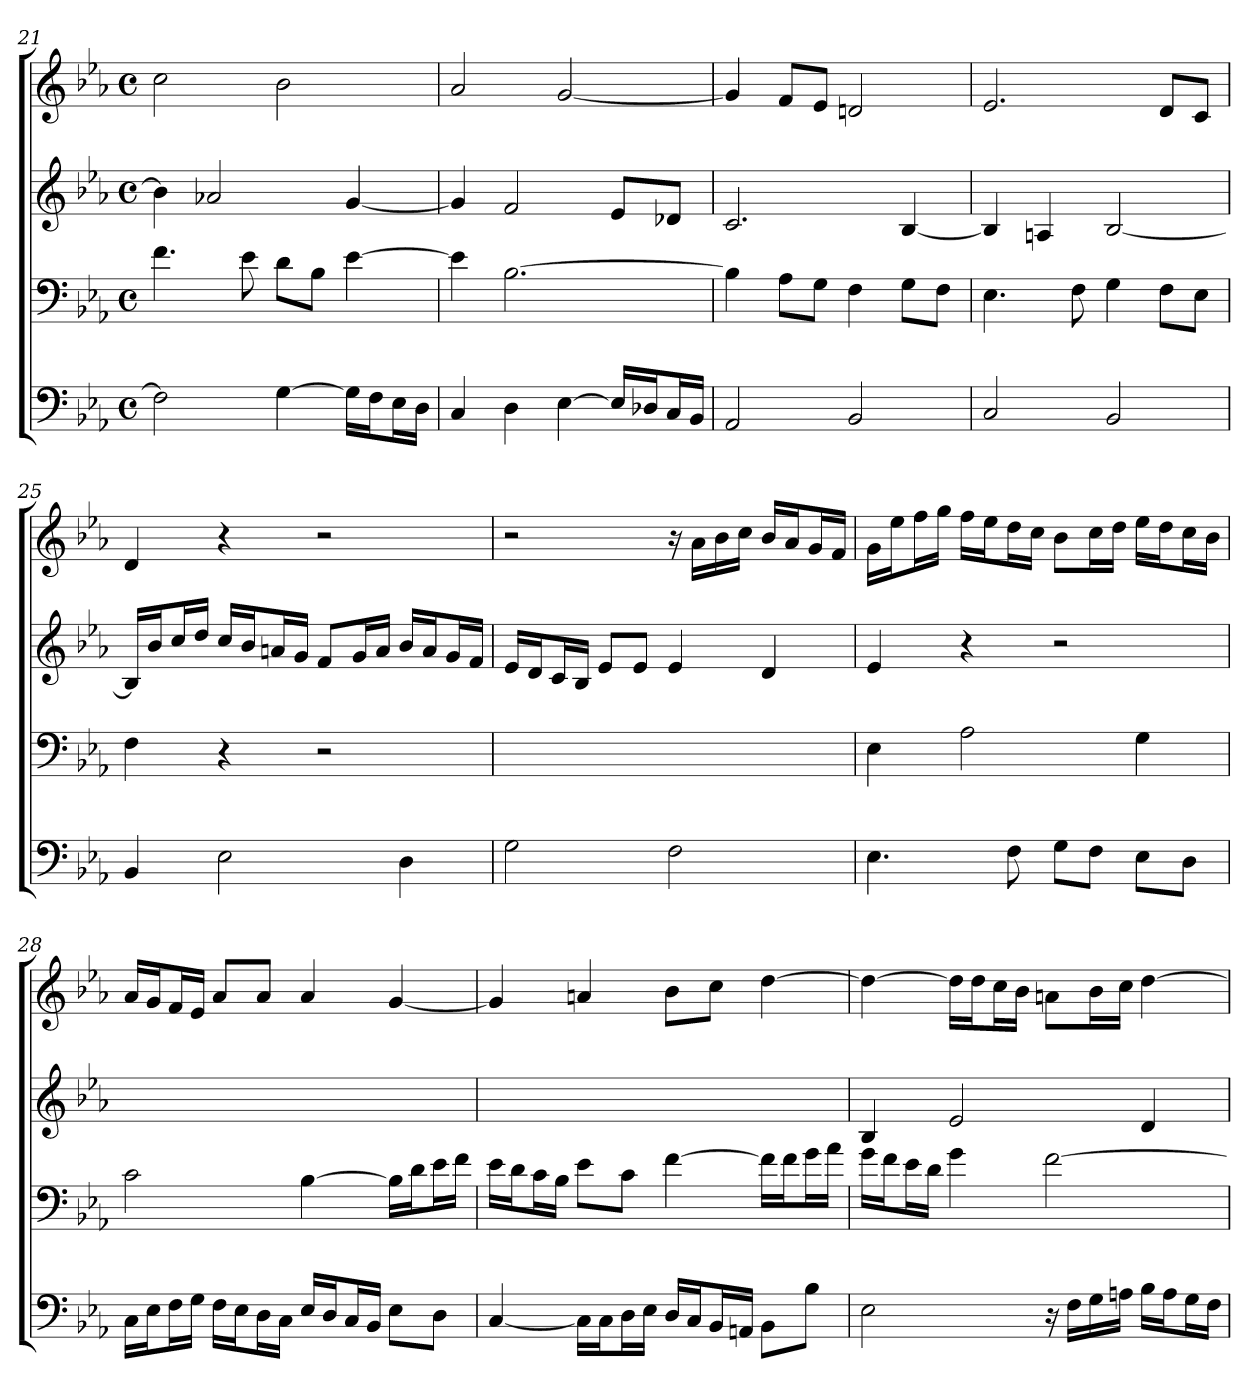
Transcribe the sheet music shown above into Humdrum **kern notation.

**kern	**kern	**kern	**kern
*part4	*part3	*part2	*part1
*staff4	*staff3	*staff2	*staff1
*clefF4	*clefF4	*clefG2	*clefG2
*k[b-e-a-]	*k[b-e-a-]	*k[b-e-a-]	*k[b-e-a-]
*E-:	*E-:	*E-:	*E-:
*M4/4	*M4/4	*M4/4	*M4/4
*met(c)	*met(c)	*met(c)	*met(c)
=21	=21	=21	=21
2F]	4.f	4b-]	2cc
.	.	2a-X	.
.	8e-	.	.
[4G	8d\L	.	2b-
.	8B-\J	.	.
16G\LL]	[4e-	[4g	.
16F\J	.	.	.
16E-\L	.	.	.
16D\JJ	.	.	.
=22	=22	=22	=22
4C	4e-]	4g]	2a-
4D	[2.B-	2f	.
[4E-	.	.	[2g
16E-/LL]	.	8e-/L	.
16D-X/J	.	.	.
16C/L	.	8d-X/J	.
16BB-/JJ	.	.	.
=23	=23	=23	=23
2AA-	4B-]	2.c	4g]
.	8A-\L	.	8f/L
.	8G\J	.	8e-/J
2BB-	4F	.	2dn
.	8G\L	[4B-	.
.	8F\J	.	.
=24	=24	=24	=24
2C	4.E-	4B-]	2.e-
.	.	4An	.
.	8F	.	.
2BB-	4G	[2B-	.
.	8F\L	.	8d/L
.	8E-\J	.	8c/J
=25	=25	=25	=25
*	*	*	*MM88
4BB-	4F	16B-/LL]	4d
.	.	16b-/J	.
.	.	16cc/L	.
.	.	16dd/JJ	.
2E-	4r	16cc/LL	4r
.	.	16b-/J	.
.	.	16an/L	.
.	.	16g/JJ	.
.	2r	8f/L	2r
.	.	16g/L	.
.	.	16a/JJ	.
4D	.	16b-/LL	.
.	.	16a/J	.
.	.	16g/L	.
.	.	16f/JJ	.
=26	=26	=26	=26
2G	1ryy	16e-/LL	2r
.	.	16d/J	.
.	.	16c/L	.
.	.	16B-/JJ	.
.	.	8e-/L	.
.	.	8e-/J	.
2F	.	4e-	16r
.	.	.	16a-\LL
.	.	.	16b-\
.	.	.	16cc\JJ
.	.	4d	16b-/LL
.	.	.	16a-/J
.	.	.	16g/L
.	.	.	16f/JJ
=27	=27	=27	=27
4.E-	4E-	4e-	16g\LL
.	.	.	16ee-\J
.	.	.	16ff\L
.	.	.	16gg\JJ
.	2A-	4r	16ff\LL
.	.	.	16ee-\J
8F	.	.	16dd\L
.	.	.	16cc\JJ
8G\L	.	2r	8b-\L
8F\J	.	.	16cc\L
.	.	.	16dd\JJ
8E-\L	4G	.	16ee-\LL
.	.	.	16dd\J
8D\J	.	.	16cc\L
.	.	.	16b-\JJ
=28	=28	=28	=28
16C\LL	2c	1ryy	16a-/LL
16E-\J	.	.	16g/J
16F\L	.	.	16f/L
16G\JJ	.	.	16e-/JJ
16F\LL	.	.	8a-/L
16E-\J	.	.	.
16D\L	.	.	8a-/J
16C\JJ	.	.	.
16E-/LL	[4B-	.	4a-
16D/J	.	.	.
16C/L	.	.	.
16BB-/JJ	.	.	.
8E-\L	16B-\LL]	.	[4g
.	16d\J	.	.
8D\J	16e-\L	.	.
.	16f\JJ	.	.
=29	=29	=29	=29
[4C	16e-\LL	1ryy	4g]
.	16d\J	.	.
.	16c\L	.	.
.	16B-\JJ	.	.
16C\LL]	8e-\L	.	4an
16C\J	.	.	.
16D\L	8c\J	.	.
16E-\JJ	.	.	.
16D/LL	[4f	.	8b-\L
16C/J	.	.	.
16BB-/L	.	.	8cc\J
16AAn/JJ	.	.	.
8BB-\L	16f\LL]	.	[4dd
.	16f\J	.	.
8B-\J	16g\L	.	.
.	16a-\JJ	.	.
=30	=30	=30	=30
2E-	16g\LL	4B-	4dd_
.	16f\J	.	.
.	16e-\L	.	.
.	16d\JJ	.	.
.	4g	2e-	16dd\LL]
.	.	.	16dd\J
.	.	.	16cc\L
.	.	.	16b-\JJ
16r	[2f	.	8an\L
16F\LL	.	.	.
16G\	.	.	16b-\L
16An\JJ	.	.	16cc\JJ
16B-\LL	.	4d	[4dd
16A\J	.	.	.
16G\L	.	.	.
16F\JJ	.	.	.
=	=	=	=
*-	*-	*-	*-
